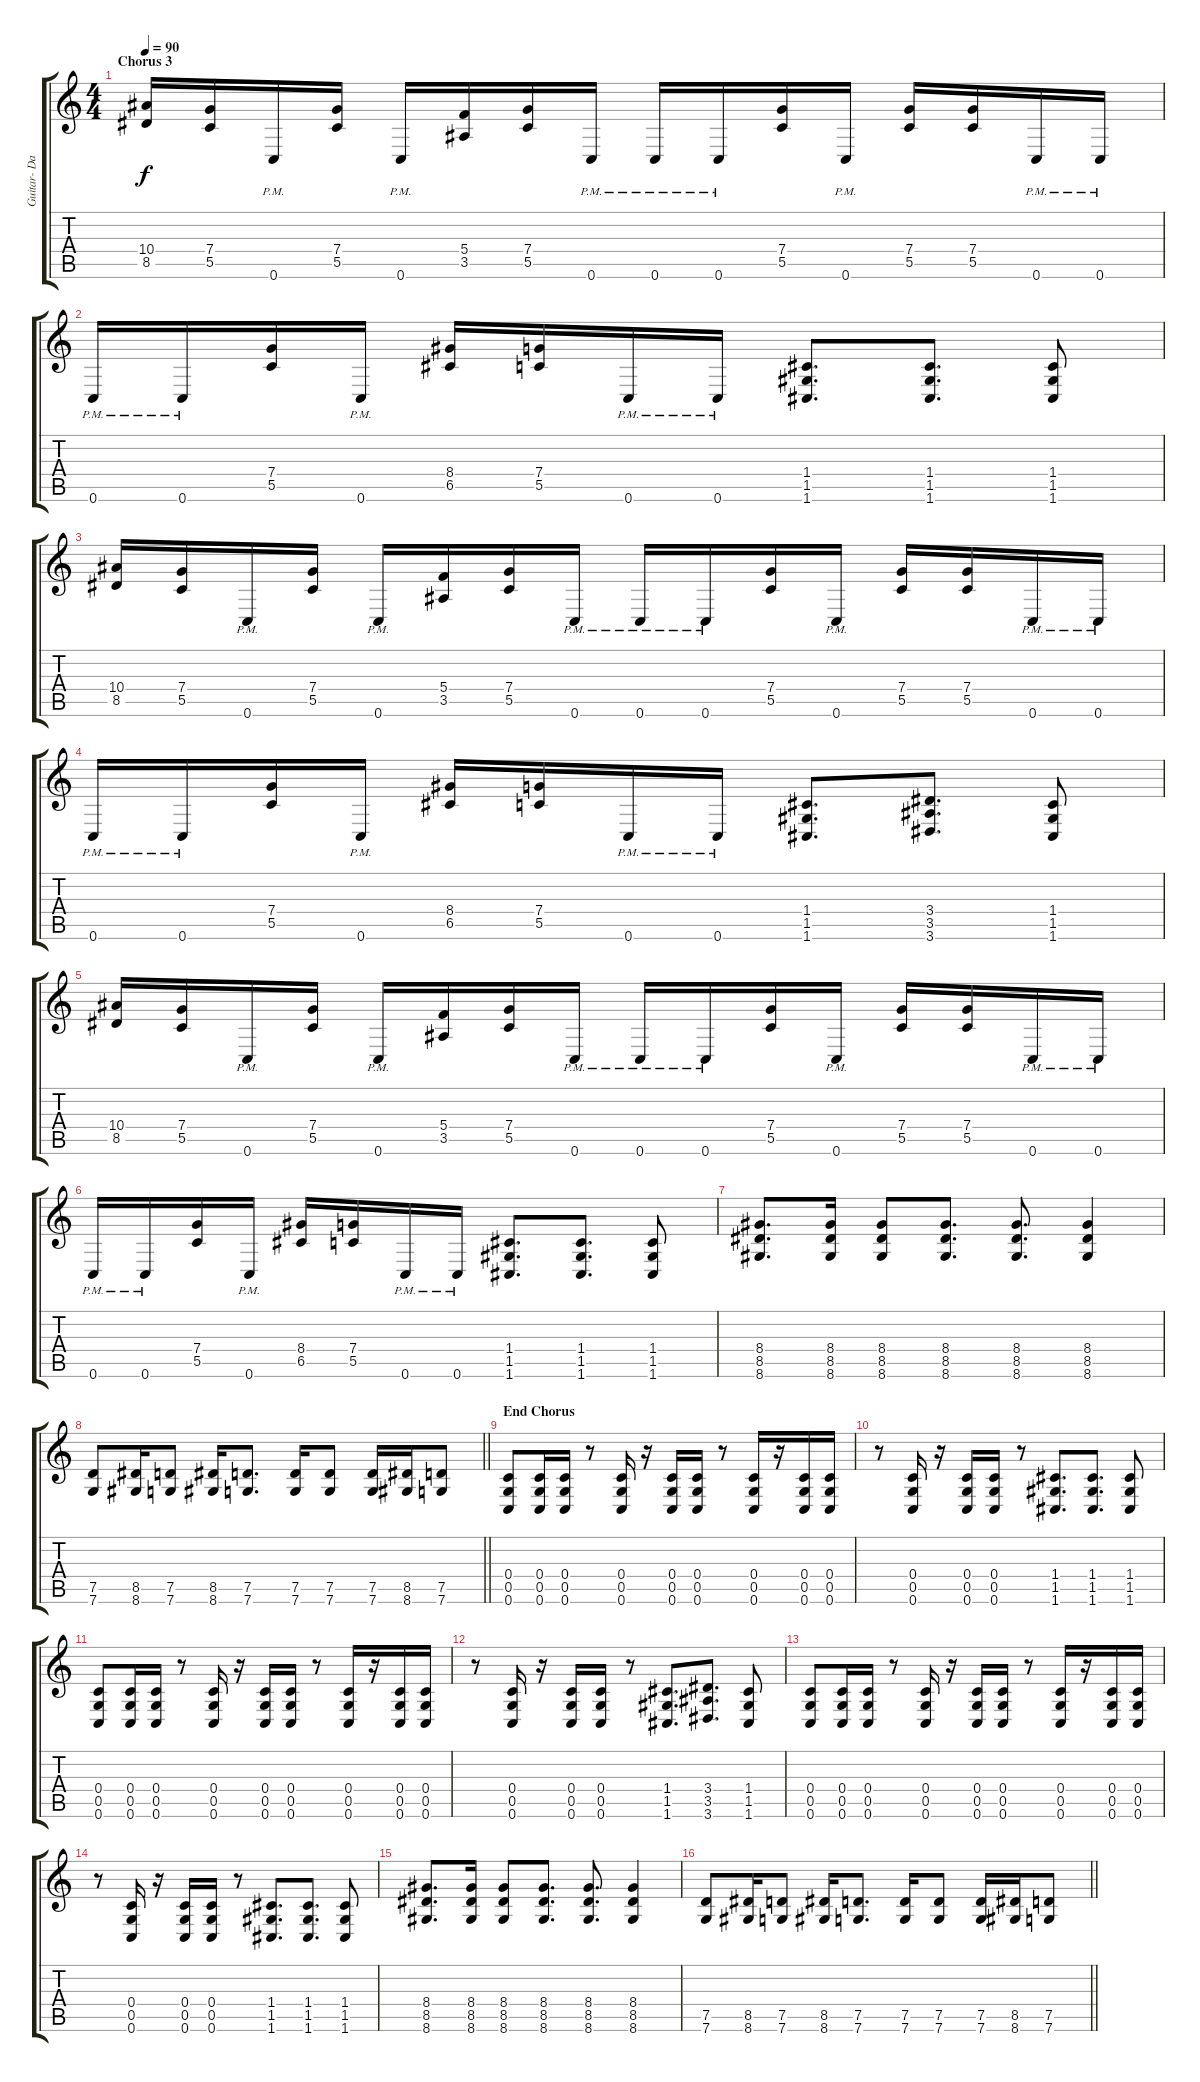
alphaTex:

\track ("Guitar- Dan Donegan" "Guitar- Da") {instrument distortionguitar}
\staff {score tabs}
\tuning (D4 A3 F3 C3 G2 C2) {hide}
\ts (4 4)
\section ("" "Chorus 3")
\tempo 90
\clef g2
\ks c
(10.4 8.5).16{dy f} (7.4 5.5).16 0.6{pm}.16 (7.4 5.5).16 0.6{pm}.16 (5.4 3.5).16 (7.4 5.5).16 0.6{pm}.16 0.6{pm}.16 0.6{pm}.16 (7.4 5.5).16 0.6{pm}.16 (7.4 5.5).16 (7.4 5.5).16 0.6{pm}.16 0.6{pm}.16 |
0.6{pm}.16 0.6{pm}.16 (7.4 5.5).16 0.6{pm}.16 (8.4 6.5).16 (7.4 5.5).16 0.6{pm}.16 0.6{pm}.16 (1.4 1.5 1.6).8{d} (1.4 1.5 1.6).8{d} (1.4 1.5 1.6).8 |
(10.4 8.5).16 (7.4 5.5).16 0.6{pm}.16 (7.4 5.5).16 0.6{pm}.16 (5.4 3.5).16 (7.4 5.5).16 0.6{pm}.16 0.6{pm}.16 0.6{pm}.16 (7.4 5.5).16 0.6{pm}.16 (7.4 5.5).16 (7.4 5.5).16 0.6{pm}.16 0.6{pm}.16 |
0.6{pm}.16 0.6{pm}.16 (7.4 5.5).16 0.6{pm}.16 (8.4 6.5).16 (7.4 5.5).16 0.6{pm}.16 0.6{pm}.16 (1.4 1.5 1.6).8{d} (3.4 3.5 3.6).8{d} (1.4 1.5 1.6).8 |
(10.4 8.5).16 (7.4 5.5).16 0.6{pm}.16 (7.4 5.5).16 0.6{pm}.16 (5.4 3.5).16 (7.4 5.5).16 0.6{pm}.16 0.6{pm}.16 0.6{pm}.16 (7.4 5.5).16 0.6{pm}.16 (7.4 5.5).16 (7.4 5.5).16 0.6{pm}.16 0.6{pm}.16 |
0.6{pm}.16 0.6{pm}.16 (7.4 5.5).16 0.6{pm}.16 (8.4 6.5).16 (7.4 5.5).16 0.6{pm}.16 0.6{pm}.16 (1.4 1.5 1.6).8{d} (1.4 1.5 1.6).8{d} (1.4 1.5 1.6).8 |
(8.4 8.5 8.6).8{d} (8.4 8.5 8.6).16 (8.4 8.5 8.6).8 (8.4 8.5 8.6).8{d} (8.4 8.5 8.6).8{d} (8.4 8.5 8.6).4 |
\barLineRight lightlight
(7.5 7.6).8 (8.5 8.6).16 (7.5 7.6).8 (8.5 8.6).16 (7.5 7.6).8{d} (7.5 7.6).16 (7.5 7.6).8 (7.5 7.6).16 (8.5 8.6).16 (7.5 7.6).8 |
\section ("" "End Chorus")
(0.4 0.5 0.6).8 (0.4 0.5 0.6).16 (0.4 0.5 0.6).16 r.8 (0.4 0.5 0.6).16 r.16 (0.4 0.5 0.6).16 (0.4 0.5 0.6).16 r.8 (0.4 0.5 0.6).16 r.16 (0.4 0.5 0.6).16 (0.4 0.5 0.6).16 |
r.8 (0.4 0.5 0.6).16 r.16 (0.4 0.5 0.6).16 (0.4 0.5 0.6).16 r.8 (1.4 1.5 1.6).8{d} (1.4 1.5 1.6).8{d} (1.4 1.5 1.6).8 |
(0.4 0.5 0.6).8 (0.4 0.5 0.6).16 (0.4 0.5 0.6).16 r.8 (0.4 0.5 0.6).16 r.16 (0.4 0.5 0.6).16 (0.4 0.5 0.6).16 r.8 (0.4 0.5 0.6).16 r.16 (0.4 0.5 0.6).16 (0.4 0.5 0.6).16 |
r.8 (0.4 0.5 0.6).16 r.16 (0.4 0.5 0.6).16 (0.4 0.5 0.6).16 r.8 (1.4 1.5 1.6).8{d} (3.4 3.5 3.6).8{d} (1.4 1.5 1.6).8 |
(0.4 0.5 0.6).8 (0.4 0.5 0.6).16 (0.4 0.5 0.6).16 r.8 (0.4 0.5 0.6).16 r.16 (0.4 0.5 0.6).16 (0.4 0.5 0.6).16 r.8 (0.4 0.5 0.6).16 r.16 (0.4 0.5 0.6).16 (0.4 0.5 0.6).16 |
r.8 (0.4 0.5 0.6).16 r.16 (0.4 0.5 0.6).16 (0.4 0.5 0.6).16 r.8 (1.4 1.5 1.6).8{d} (1.4 1.5 1.6).8{d} (1.4 1.5 1.6).8 |
(8.4 8.5 8.6).8{d} (8.4 8.5 8.6).16 (8.4 8.5 8.6).8 (8.4 8.5 8.6).8{d} (8.4 8.5 8.6).8{d} (8.4 8.5 8.6).4 |
\barLineRight lightlight
(7.5 7.6).8 (8.5 8.6).16 (7.5 7.6).8 (8.5 8.6).16 (7.5 7.6).8{d} (7.5 7.6).16 (7.5 7.6).8 (7.5 7.6).16 (8.5 8.6).16 (7.5 7.6).8
